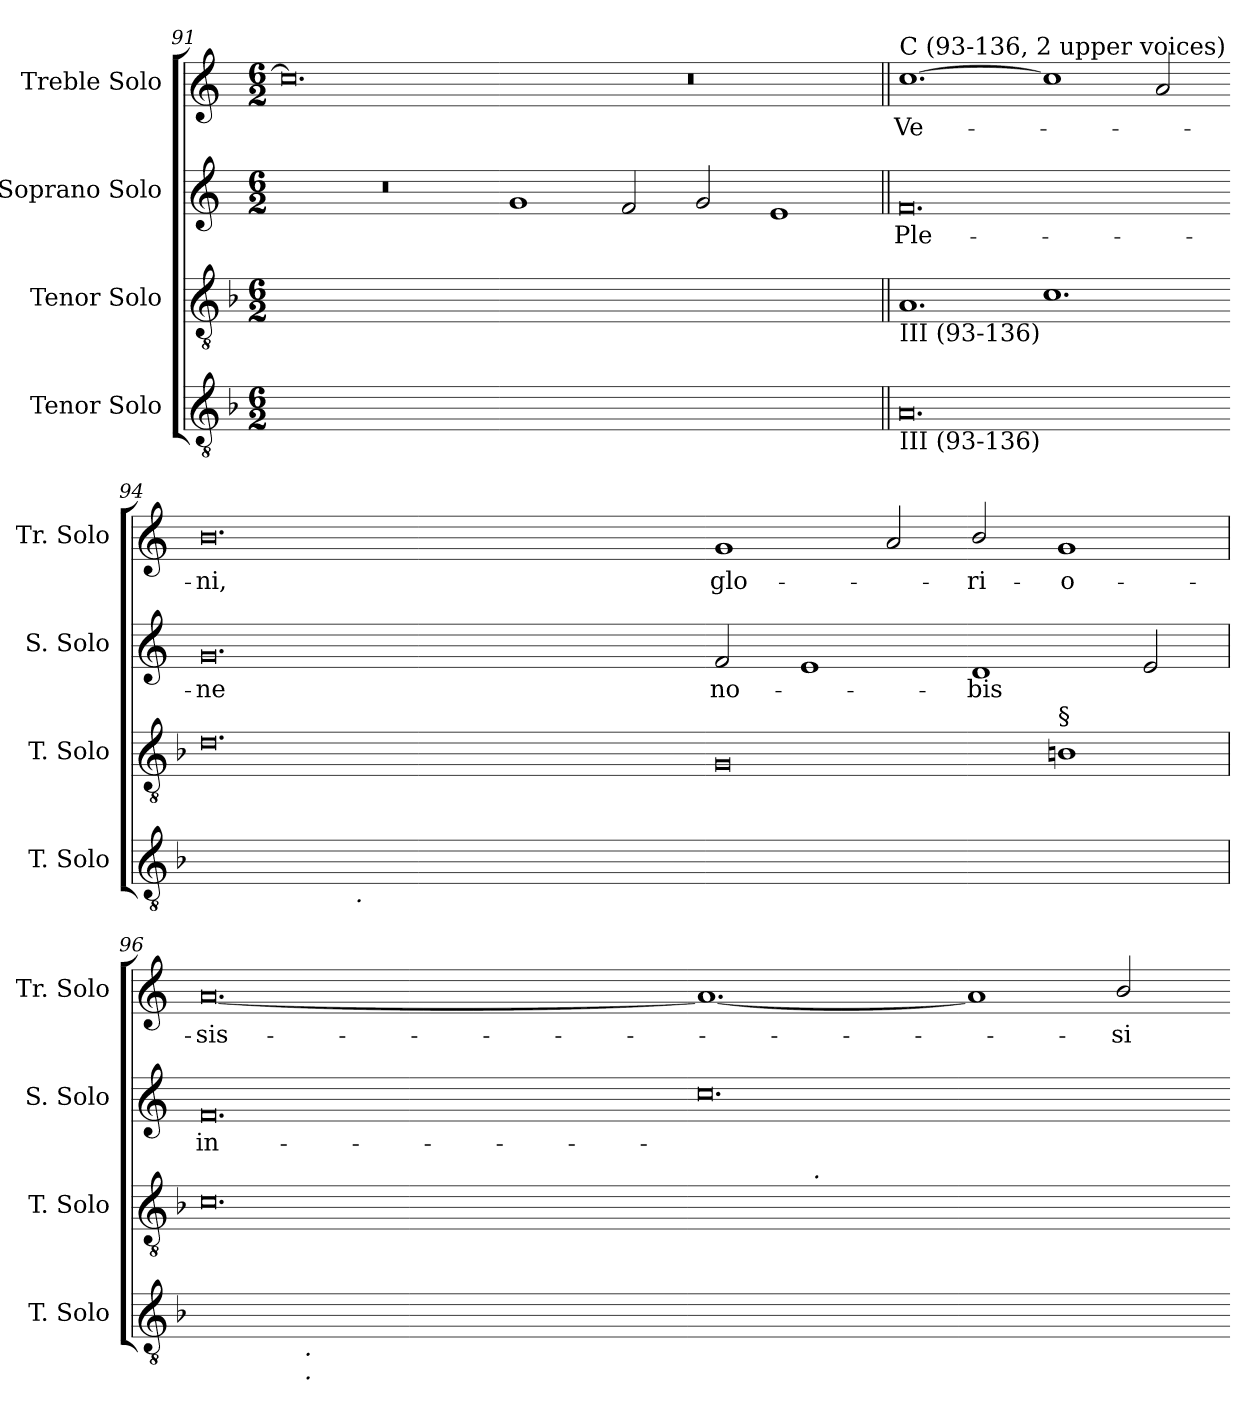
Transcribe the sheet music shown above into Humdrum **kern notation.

**kern	**kern	**kern	**text	**kern	**text
*part4	*part3	*part2	*part2	*part1	*part1
*staff4	*staff3	*staff2	*staff2	*staff1	*staff1
*I"Tenor Solo	*I"Tenor Solo	*I"Soprano Solo	*	*I"Treble Solo	*
*I'T. Solo	*I'T. Solo	*I'S. Solo	*	*I'Tr. Solo	*
*clefGv2	*clefGv2	*clefG2	*	*clefG2	*
*ITrd7c12	*ITrd7c12	*	*	*	*
*k[b-]	*k[b-]	*k[]	*	*k[]	*
*F:	*F:	*C:	*	*C:	*
*M6/2	*M6/2	*M6/2	*	*M6/2	*
=91	=91	=91	=91	=91	=91
!	!	!LO:N:vis=1	!	!	!
0.Ciyy_>	0.AAiyy_<	0.r	.	0.cci]	.
=92-	=92-	=92-	=92-	=92-	=92-
!	!	!	!	!LO:N:vis=1	!
0.Ciyy]	0.AAiyy]	1gi	.	0.r	.
.	.	2fi/	.	.	.
.	.	2gi/	.	.	.
.	.	1ei	.	.	.
!!LO:PB:g=z
=93||	=93||	=93||	=93||	=93||	=93||
!	!	!	!LO:LY:b:color=#000000	!	!
!	!	!	!	!LO:TX:a:t=C (93-136, 2 upper voices)	!
!	!LO:TX:b:t=III (93-136)	!	!	!	!
!LO:TX:b:t=III (93-136)	!	!	!	!	!
!	!	!	!	!	!LO:LY:b:color=#000000
0.AAi	1.AAi	0.fi	Ple-	[>1.cci	Ve-
.	1.Ci	.	.	1cci]	.
.	.	.	.	2ai/	.
=94-	=94-	=94-	=94-	=94-	=94-
!	!	!	!LO:LY:b:color=#000000	!	!
!	!	!	!	!	!LO:LY:b:color=#000000
*^	*	*	*	*	*
[<0.GGiyy	2ryy	0.Di	0.gi	-ne	0.bi	-ni,
.	8ryy	.	.	.	.	.
.	32ryy	.	.	.	.	.
.	64ryy	.	.	.	.	.
.	256ryy	.	.	.	.	.
.	1024ryy	.	.	.	.	.
!	!LO:TX:b:i:t=.	!	!	!	!	!
.	1ryy	.	.	.	.	.
.	1ryy	.	.	.	.	.
.	4ryy	.	.	.	.	.
.	16ryy	.	.	.	.	.
.	128ryy	.	.	.	.	.
.	512.ryy	.	.	.	.	.
*v	*v	*	*	*	*	*
=95-	=95-	=95-	=95-	=95-	=95-
*^	*	*	*	*	*
!	!	!	!	!LO:LY:b:color=#000000	!	!
*v	*v	*	*	*	*	*
*^	*	*	*	*	*
!	!	!	!	!	!	!LO:LY:b:color=#000000
*v	*v	*	*	*	*	*
0.GGiyy]	0GGi	2fi/	no-	1gi	glo-
.	.	1ei	.	.	.
.	.	.	.	2ai/	.
!	!	!	!LO:LY:b:color=#000000	!	!
!	!	!	!	!	!LO:LY:b:color=#000000
.	.	1di	-bis	2bi/	-ri-
!	!LO:TX:a:t=§	!	!	!	!
!	!	!	!	!	!LO:LY:b:color=#000000
.	1BBni	.	.	1gi	-o-
.	.	2ei/	.	.	.
=96	=96	=96	=96	=96	=96
!	!	!	!LO:LY:b:color=#000000	!	!
!	!	!	!	!	!LO:LY:b:color=#000000
*^	*	*	*	*	*
[<0.FFiyy	2ryy	0.Ci	0.fi	in-	[<0.ai	-sis-
.	32ryy	.	.	.	.	.
.	256ryy	.	.	.	.	.
!	!LO:TX:b:i:t=.	!	!	!	!	!
!	!LO:TX:b:i:t=.	!	!	!	!	!
.	1ryy	.	.	.	.	.
.	1ryy	.	.	.	.	.
.	4ryy	.	.	.	.	.
.	8ryy	.	.	.	.	.
.	16ryy	.	.	.	.	.
.	64..ryy	.	.	.	.	.
*v	*v	*	*	*	*	*
=97-	=97-	=97-	=97-	=97-	=97-
*	*^	*	*	*	*
0.FFiyy_<	[>0.Fiyy	4ryy	0.cci	.	1.ai_<	.
.	.	8ryy	.	.	.	.
.	.	32ryy	.	.	.	.
.	.	128.ryy	.	.	.	.
!	!	!LO:TX:a:i:t=.	!	!	!	!
.	.	1ryy	.	.	.	.
.	.	1ryy	.	.	.	.
.	.	.	.	.	1ai]	.
.	.	2ryy	.	.	.	.
!	!	!	!	!	!	!LO:LY:b:color=#000000
.	.	.	.	.	2bi/	-si-
.	.	16ryy	.	.	.	.
.	.	64ryy	.	.	.	.
.	.	256ryy	.	.	.	.
*	*v	*v	*	*	*	*
=-	=-	=-	=-	=-	=-
*-	*-	*-	*-	*-	*-
